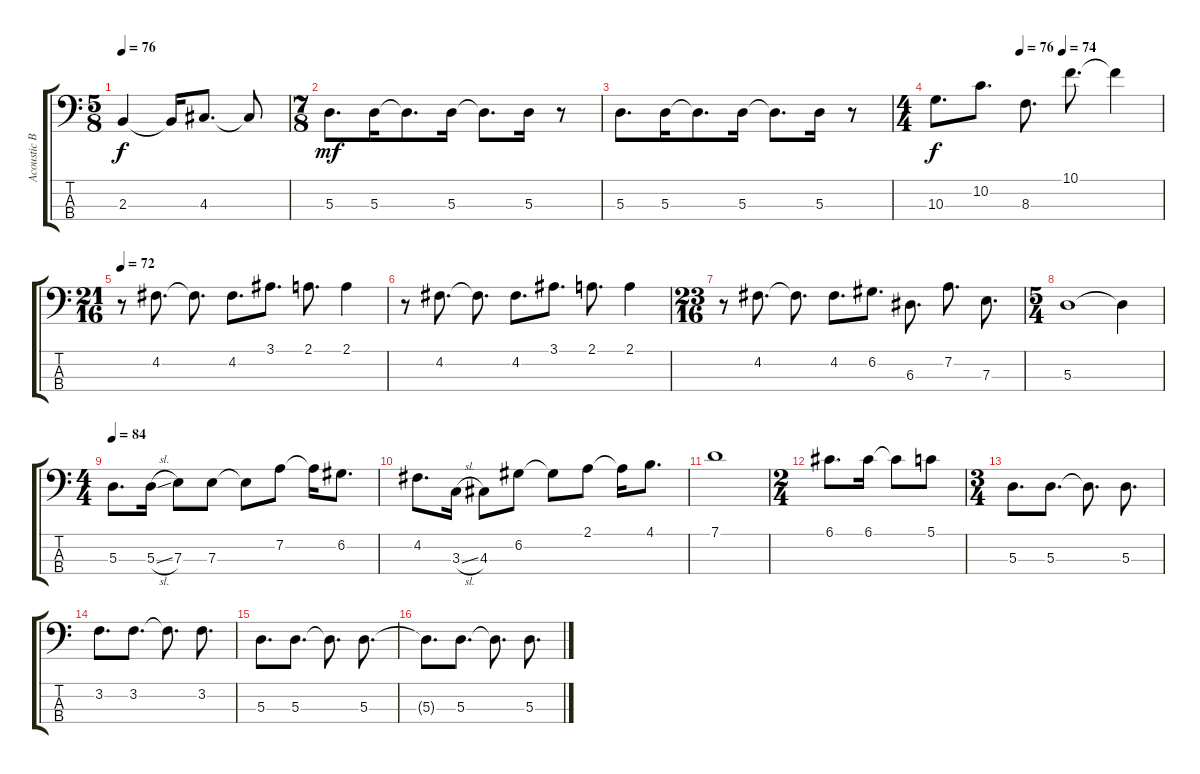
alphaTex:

\track ("Acoustic Bass" "Acoustic B") {instrument acousticbass}
\staff {score tabs}
\tuning (G2 D2 A1 E1) {hide}
\ts (5 8)
\tempo 76
\clef f4
\ks c
2.3.4{dy f} 2.3{t}.16 4.3.8{d} 4.3{t}.8 |
\ts (7 8)
5.3.8{d dy mf} 5.3.16 5.3{t}.8{d} 5.3.16 5.3{t}.8{d} 5.3.16 r.8 |
5.3.8{d} 5.3.16 5.3{t}.8{d} 5.3.16 5.3{t}.8{d} 5.3.16 r.8 |
\ts (4 4)
\tempo (76 0.375)
\tempo (74 0.5625)
10.3.8{d dy f} 10.2.8{d} 8.3.8{d} 10.1.8{d} 10.1{t}.4 |
\ts (21 16)
\tempo 72
r.8 4.2.8{d} 4.2{t}.8{d} 4.2.8{d} 3.1.8{d} 2.1.8{d} 2.1.4 |
r.8 4.2.8{d} 4.2{t}.8{d} 4.2.8{d} 3.1.8{d} 2.1.8{d} 2.1.4 |
\ts (23 16)
r.8 4.2.8{d} 4.2{t}.8{d} 4.2.8{d} 6.2.8{d} 6.3.8{d} 7.2.8{d} 7.3.8{d} |
\ts (5 4)
5.3.1 5.3{t}.4 |
\ts (4 4)
\tempo 84
5.3.8{d} 5.3{sl}.16 7.3.8 7.3.8 7.3{t}.8 7.2.8 7.2{t}.16 6.2.8{d} |
4.2.8{d} 3.3{sl}.16 4.3.8 6.2.8 6.2{t}.8 2.1.8 2.1{t}.16 4.1.8{d} |
7.1.1 |
\ts (2 4)
6.1.8{d} 6.1.16 6.1{t}.8 5.1.8 |
\ts (3 4)
5.3.8{d} 5.3.8{d} 5.3{t}.8{d} 5.3.8{d} |
3.2.8{d} 3.2.8{d} 3.2{t}.8{d} 3.2.8{d} |
5.3.8{d} 5.3.8{d} 5.3{t}.8{d} 5.3.8{d} |
5.3{t}.8{d} 5.3.8{d} 5.3{t}.8{d} 5.3.8{d}
